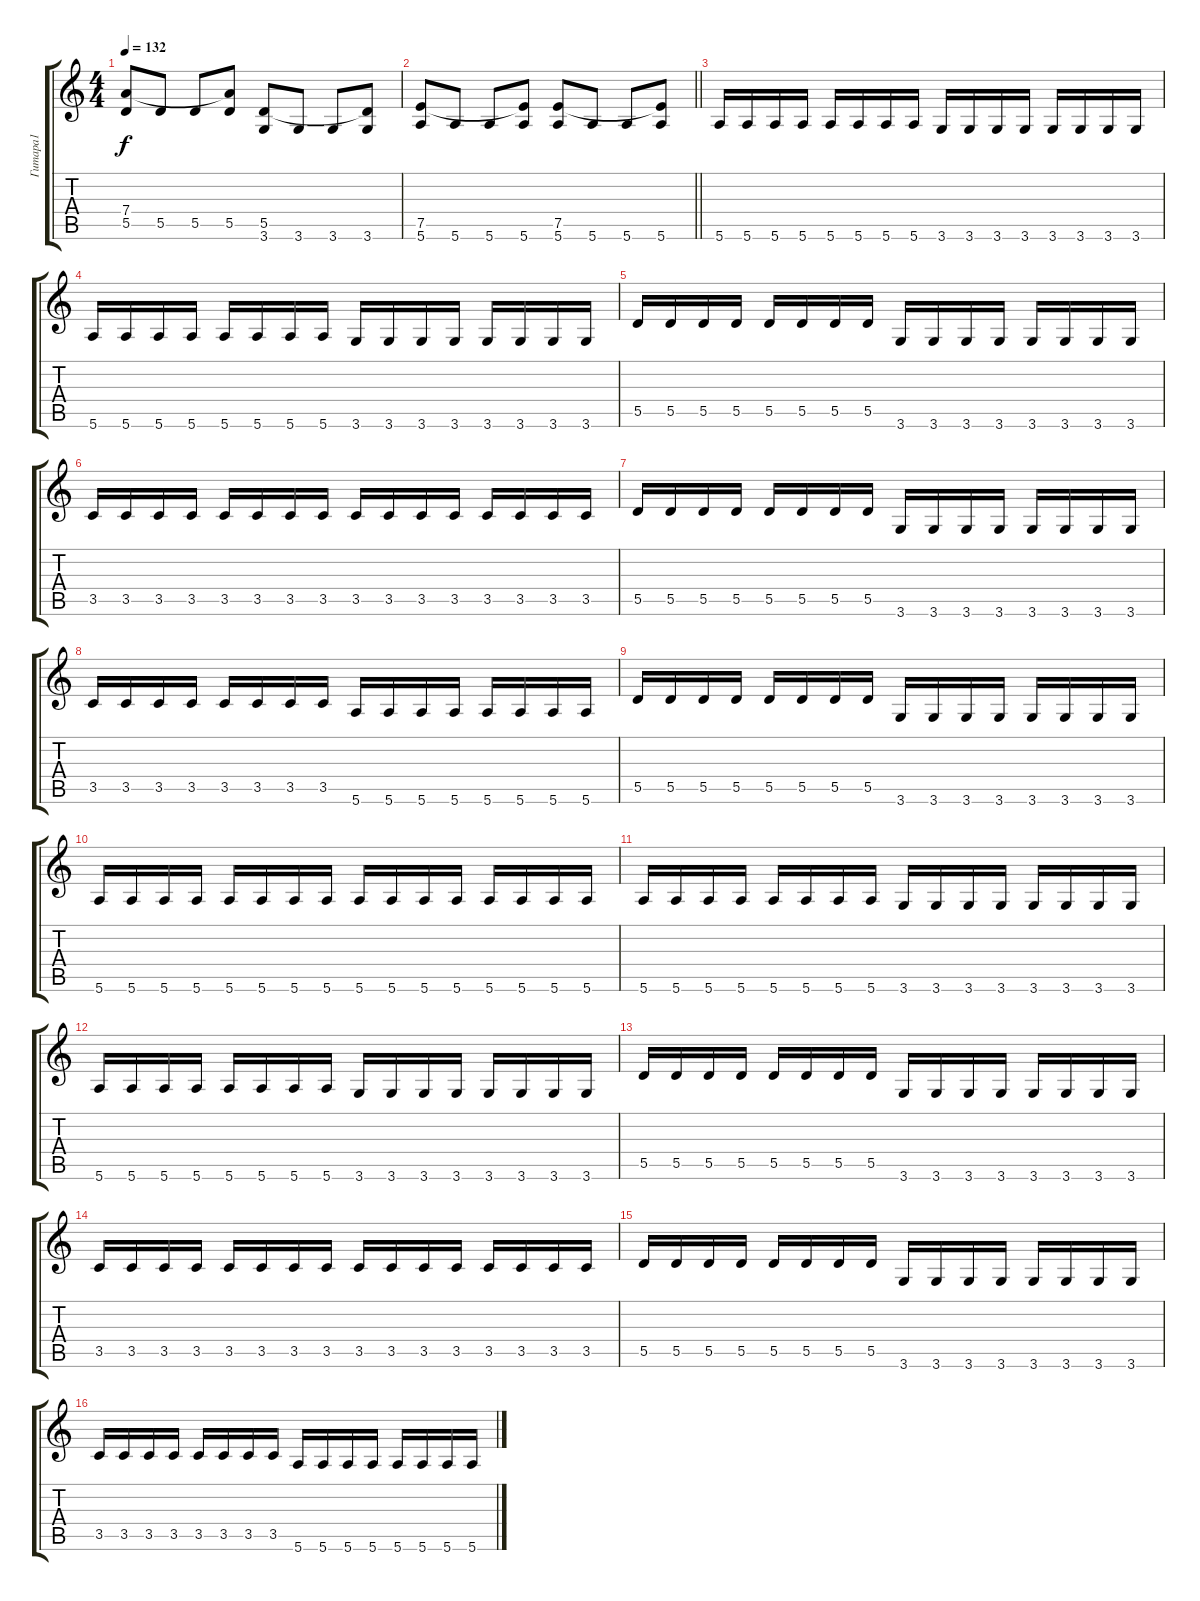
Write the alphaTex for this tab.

\track ("Гитара1" "Гитара1") {instrument distortionguitar}
\staff {score tabs}
\tuning (E4 B3 G3 D3 A2 E2) {hide}
\ts (4 4)
\tempo 132
\clef g2
\ks c
(7.4 5.5).8{dy f} 5.5.8 5.5.8 (7.4{t} 5.5).8 (5.5 3.6).8 3.6.8 3.6.8 (5.5{t} 3.6).8 |
\barLineRight lightlight
(7.5 5.6).8 5.6.8 5.6.8 (7.5{t} 5.6).8 (7.5 5.6).8 5.6.8 5.6.8 (7.5{t} 5.6).8 |
5.6.16 5.6.16 5.6.16 5.6.16 5.6.16 5.6.16 5.6.16 5.6.16 3.6.16 3.6.16 3.6.16 3.6.16 3.6.16 3.6.16 3.6.16 3.6.16 |
5.6.16 5.6.16 5.6.16 5.6.16 5.6.16 5.6.16 5.6.16 5.6.16 3.6.16 3.6.16 3.6.16 3.6.16 3.6.16 3.6.16 3.6.16 3.6.16 |
5.5.16 5.5.16 5.5.16 5.5.16 5.5.16 5.5.16 5.5.16 5.5.16 3.6.16 3.6.16 3.6.16 3.6.16 3.6.16 3.6.16 3.6.16 3.6.16 |
3.5.16 3.5.16 3.5.16 3.5.16 3.5.16 3.5.16 3.5.16 3.5.16 3.5.16 3.5.16 3.5.16 3.5.16 3.5.16 3.5.16 3.5.16 3.5.16 |
5.5.16 5.5.16 5.5.16 5.5.16 5.5.16 5.5.16 5.5.16 5.5.16 3.6.16 3.6.16 3.6.16 3.6.16 3.6.16 3.6.16 3.6.16 3.6.16 |
3.5.16 3.5.16 3.5.16 3.5.16 3.5.16 3.5.16 3.5.16 3.5.16 5.6.16 5.6.16 5.6.16 5.6.16 5.6.16 5.6.16 5.6.16 5.6.16 |
5.5.16 5.5.16 5.5.16 5.5.16 5.5.16 5.5.16 5.5.16 5.5.16 3.6.16 3.6.16 3.6.16 3.6.16 3.6.16 3.6.16 3.6.16 3.6.16 |
5.6.16 5.6.16 5.6.16 5.6.16 5.6.16 5.6.16 5.6.16 5.6.16 5.6.16 5.6.16 5.6.16 5.6.16 5.6.16 5.6.16 5.6.16 5.6.16 |
5.6.16 5.6.16 5.6.16 5.6.16 5.6.16 5.6.16 5.6.16 5.6.16 3.6.16 3.6.16 3.6.16 3.6.16 3.6.16 3.6.16 3.6.16 3.6.16 |
5.6.16 5.6.16 5.6.16 5.6.16 5.6.16 5.6.16 5.6.16 5.6.16 3.6.16 3.6.16 3.6.16 3.6.16 3.6.16 3.6.16 3.6.16 3.6.16 |
5.5.16 5.5.16 5.5.16 5.5.16 5.5.16 5.5.16 5.5.16 5.5.16 3.6.16 3.6.16 3.6.16 3.6.16 3.6.16 3.6.16 3.6.16 3.6.16 |
3.5.16 3.5.16 3.5.16 3.5.16 3.5.16 3.5.16 3.5.16 3.5.16 3.5.16 3.5.16 3.5.16 3.5.16 3.5.16 3.5.16 3.5.16 3.5.16 |
5.5.16 5.5.16 5.5.16 5.5.16 5.5.16 5.5.16 5.5.16 5.5.16 3.6.16 3.6.16 3.6.16 3.6.16 3.6.16 3.6.16 3.6.16 3.6.16 |
3.5.16 3.5.16 3.5.16 3.5.16 3.5.16 3.5.16 3.5.16 3.5.16 5.6.16 5.6.16 5.6.16 5.6.16 5.6.16 5.6.16 5.6.16 5.6.16
